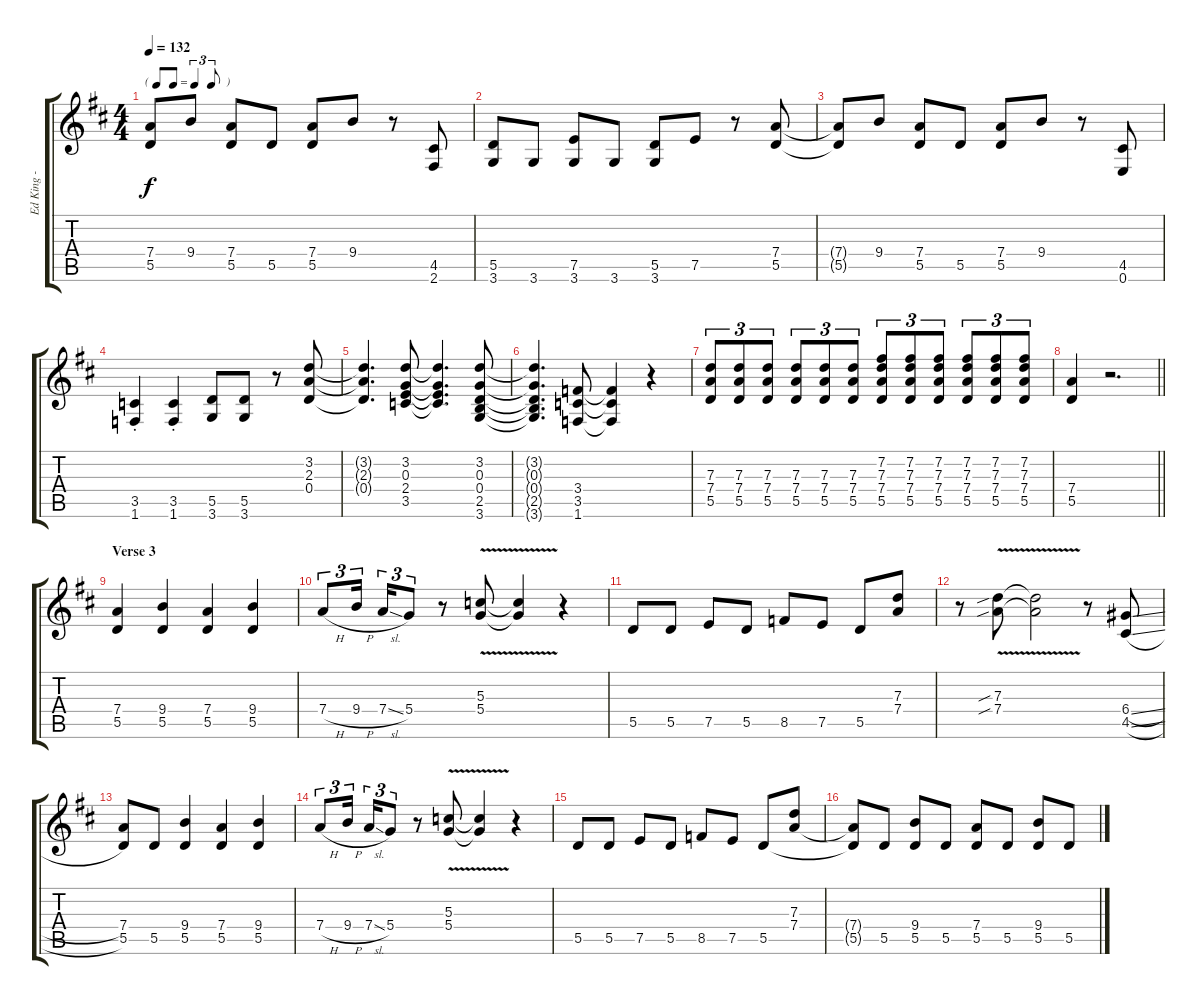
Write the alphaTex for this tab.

\track ("Ed King - Rhythm Guitar" "Ed King - ") {instrument electricguitarclean}
\staff {score tabs}
\tuning (E4 B3 G3 D3 A2 E2) {hide}
\ts (4 4)
\tf triplet8th
\tempo 132
\clef g2
\ks d
(7.4{t} 5.5{t}).8{dy f} 9.4.8 (7.4 5.5).8 5.5.8 (7.4 5.5).8 9.4.8 r.8 (4.5 2.6).8 |
(5.5 3.6).8 3.6.8 (7.5 3.6).8 3.6.8 (5.5 3.6).8 7.5.8 r.8 (7.4 5.5).8 |
(7.4{t} 5.5{t}).8 9.4.8 (7.4 5.5).8 5.5.8 (7.4 5.5).8 9.4.8 r.8 (4.5 0.6).8 |
(3.5{st} 1.6).4 (3.5{st} 1.6).4 (5.5 3.6).8 (5.5 3.6).8 r.8 (3.2 2.3 0.4).8 |
(3.2{t} 2.3{t} 0.4{t}).4{d} (3.2 0.3 2.4 3.5).8 (3.2{t} 0.3{t} 2.4{t} 3.5{t}).4{d} (3.2 0.3 0.4 2.5 3.6).8 |
(3.2{t} 0.3{t} 0.4{t} 2.5{t} 3.6{t}).4{d} (3.4 3.5 1.6).8 (3.4{t} 3.5{t} 1.6{t}).4 r.4 |
(7.3 7.4 5.5).8{tu (3 2)} (7.3 7.4 5.5).8{tu (3 2)} (7.3 7.4 5.5).8{tu (3 2)} (7.3 7.4 5.5).8{tu (3 2)} (7.3 7.4 5.5).8{tu (3 2)} (7.3 7.4 5.5).8{tu (3 2)} (7.2 7.3 7.4 5.5).8{tu (3 2)} (7.2 7.3 7.4 5.5).8{tu (3 2)} (7.2 7.3 7.4 5.5).8{tu (3 2)} (7.2 7.3 7.4 5.5).8{tu (3 2)} (7.2 7.3 7.4 5.5).8{tu (3 2)} (7.2 7.3 7.4 5.5).8{tu (3 2)} |
\barLineRight lightlight
(7.4 5.5).4 r.2{d} |
\section ("" "Verse 3")
(7.4 5.5).4 (9.4 5.5).4 (7.4 5.5).4 (9.4 5.5).4 |
7.4{h}.8{tu (3 2)} 9.4{h}.16{tu (3 2) beam splitsecondary} 7.4{sl}.16{tu (3 2)} 5.4.8{tu (3 2)} r.8 (5.3{v} 5.4{v}).8 (5.3{t} 5.4{t}).4 r.4 |
5.5.8 5.5.8 7.5.8 5.5.8 8.5.8 7.5.8 5.5.8 (7.3 7.4).8 |
r.8 (7.3{v sib} 7.4{v sib}).8 (7.3{t} 7.4{t}).2 r.8 (6.4{sl} 4.5{sl}).8 |
(7.4 5.5).8 5.5.8 (9.4 5.5).4 (7.4 5.5).4 (9.4 5.5).4 |
7.4{h}.8{tu (3 2)} 9.4{h}.16{tu (3 2) beam splitsecondary} 7.4{sl}.16{tu (3 2)} 5.4.8{tu (3 2)} r.8 (5.3{v} 5.4{v}).8 (5.3{t} 5.4{t}).4 r.4 |
5.5.8 5.5.8 7.5.8 5.5.8 8.5.8 7.5.8 5.5.8 (7.3 7.4).8 |
(7.4{t} 5.5{t}).8 5.5.8 (9.4 5.5).8 5.5.8 (7.4 5.5).8 5.5.8 (9.4 5.5).8 5.5.8
